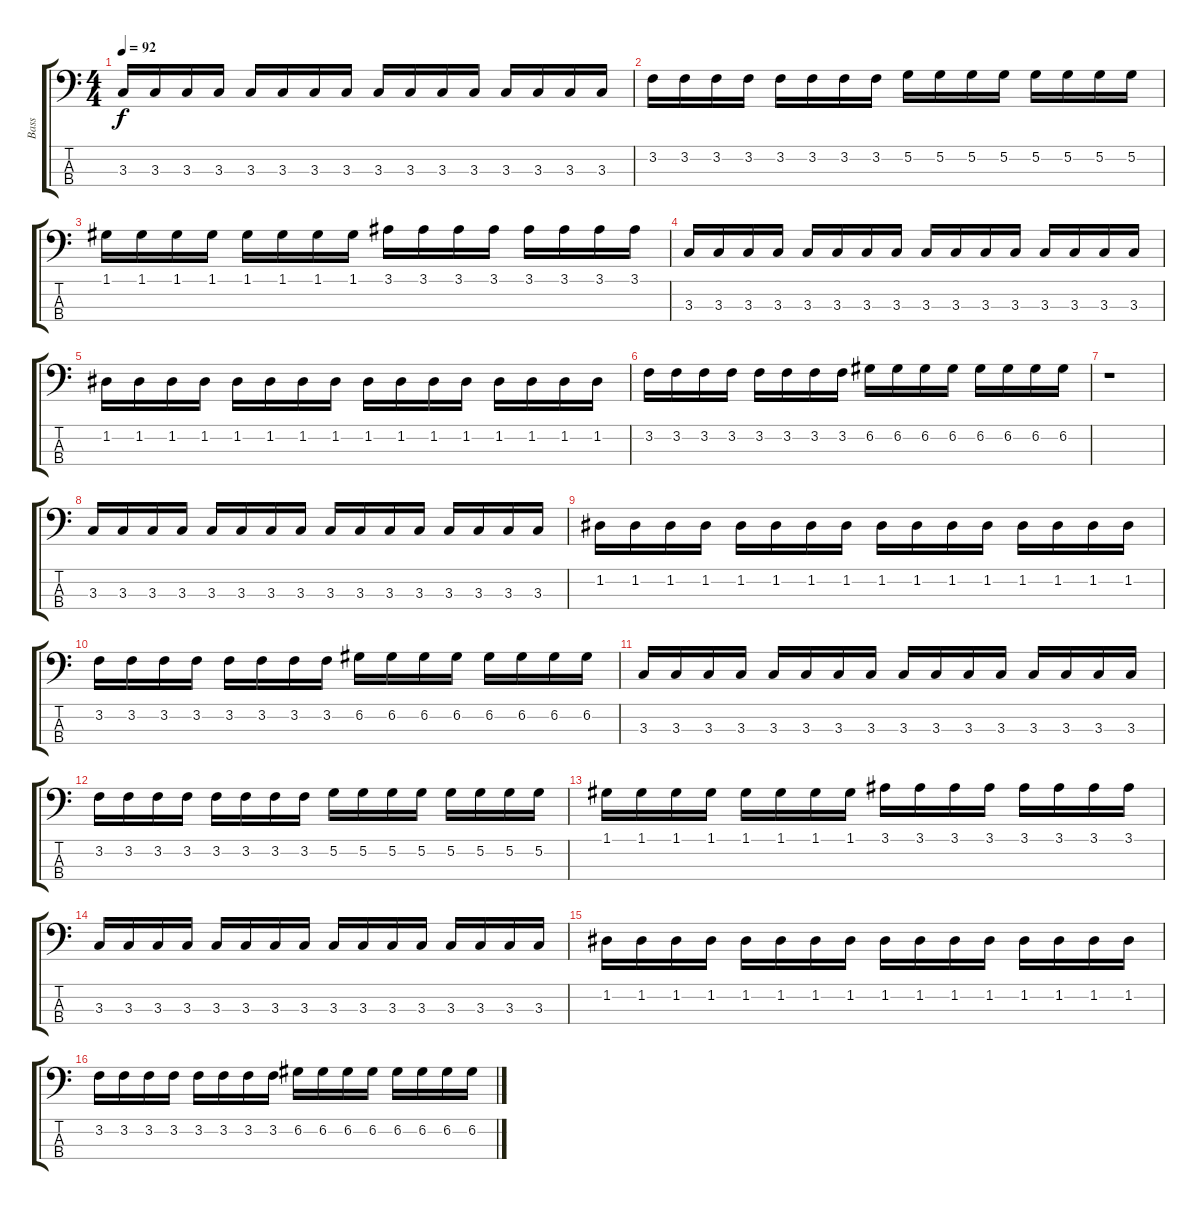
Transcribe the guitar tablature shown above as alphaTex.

\track ("Bass" "Bass") {instrument electricbassfinger}
\staff {score tabs}
\tuning (G2 D2 A1 E1) {hide}
\ts (4 4)
\tempo 92
\clef f4
\ks c
3.3.16{dy f} 3.3.16 3.3.16 3.3.16 3.3.16 3.3.16 3.3.16 3.3.16 3.3.16 3.3.16 3.3.16 3.3.16 3.3.16 3.3.16 3.3.16 3.3.16 |
3.2.16 3.2.16 3.2.16 3.2.16 3.2.16 3.2.16 3.2.16 3.2.16 5.2.16 5.2.16 5.2.16 5.2.16 5.2.16 5.2.16 5.2.16 5.2.16 |
1.1.16 1.1.16 1.1.16 1.1.16 1.1.16 1.1.16 1.1.16 1.1.16 3.1.16 3.1.16 3.1.16 3.1.16 3.1.16 3.1.16 3.1.16 3.1.16 |
3.3.16 3.3.16 3.3.16 3.3.16 3.3.16 3.3.16 3.3.16 3.3.16 3.3.16 3.3.16 3.3.16 3.3.16 3.3.16 3.3.16 3.3.16 3.3.16 |
1.2.16 1.2.16 1.2.16 1.2.16 1.2.16 1.2.16 1.2.16 1.2.16 1.2.16 1.2.16 1.2.16 1.2.16 1.2.16 1.2.16 1.2.16 1.2.16 |
3.2.16 3.2.16 3.2.16 3.2.16 3.2.16 3.2.16 3.2.16 3.2.16 6.2.16 6.2.16 6.2.16 6.2.16 6.2.16 6.2.16 6.2.16 6.2.16 |
r.1 |
3.3.16 3.3.16 3.3.16 3.3.16 3.3.16 3.3.16 3.3.16 3.3.16 3.3.16 3.3.16 3.3.16 3.3.16 3.3.16 3.3.16 3.3.16 3.3.16 |
1.2.16 1.2.16 1.2.16 1.2.16 1.2.16 1.2.16 1.2.16 1.2.16 1.2.16 1.2.16 1.2.16 1.2.16 1.2.16 1.2.16 1.2.16 1.2.16 |
3.2.16 3.2.16 3.2.16 3.2.16 3.2.16 3.2.16 3.2.16 3.2.16 6.2.16 6.2.16 6.2.16 6.2.16 6.2.16 6.2.16 6.2.16 6.2.16 |
3.3.16 3.3.16 3.3.16 3.3.16 3.3.16 3.3.16 3.3.16 3.3.16 3.3.16 3.3.16 3.3.16 3.3.16 3.3.16 3.3.16 3.3.16 3.3.16 |
3.2.16 3.2.16 3.2.16 3.2.16 3.2.16 3.2.16 3.2.16 3.2.16 5.2.16 5.2.16 5.2.16 5.2.16 5.2.16 5.2.16 5.2.16 5.2.16 |
1.1.16 1.1.16 1.1.16 1.1.16 1.1.16 1.1.16 1.1.16 1.1.16 3.1.16 3.1.16 3.1.16 3.1.16 3.1.16 3.1.16 3.1.16 3.1.16 |
3.3.16 3.3.16 3.3.16 3.3.16 3.3.16 3.3.16 3.3.16 3.3.16 3.3.16 3.3.16 3.3.16 3.3.16 3.3.16 3.3.16 3.3.16 3.3.16 |
1.2.16 1.2.16 1.2.16 1.2.16 1.2.16 1.2.16 1.2.16 1.2.16 1.2.16 1.2.16 1.2.16 1.2.16 1.2.16 1.2.16 1.2.16 1.2.16 |
3.2.16 3.2.16 3.2.16 3.2.16 3.2.16 3.2.16 3.2.16 3.2.16 6.2.16 6.2.16 6.2.16 6.2.16 6.2.16 6.2.16 6.2.16 6.2.16
